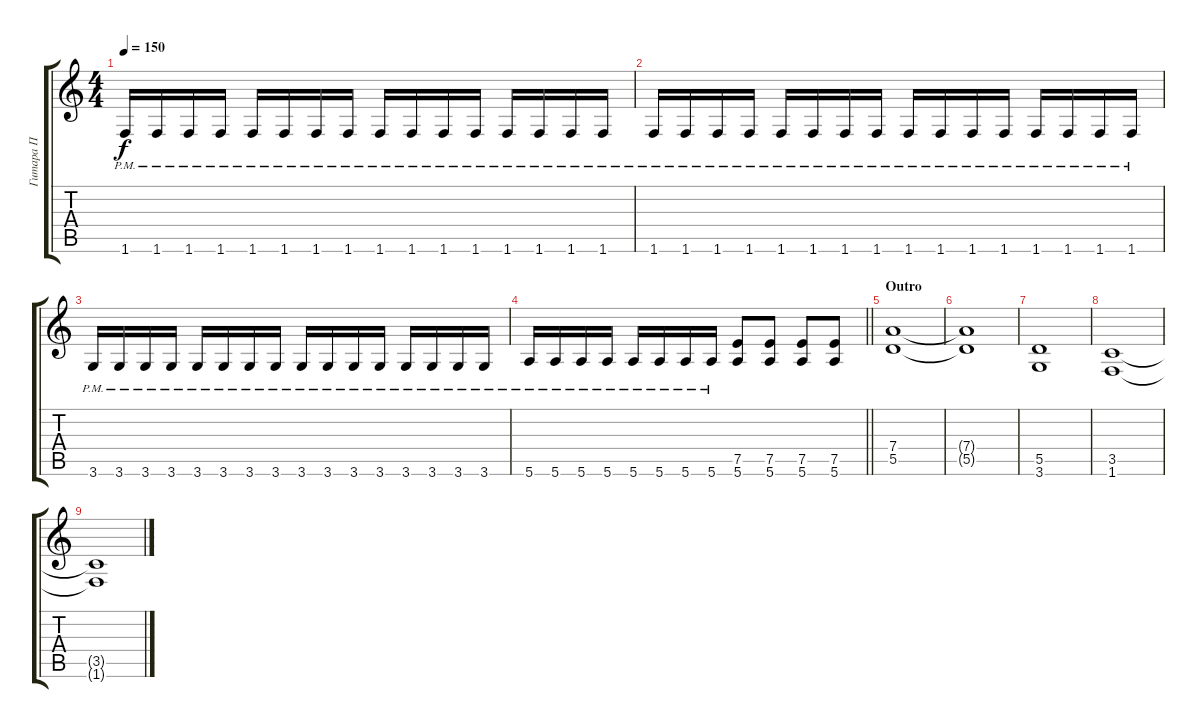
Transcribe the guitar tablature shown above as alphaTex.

\track ("Гитара П" "Гитара П") {instrument overdrivenguitar}
\staff {score tabs}
\tuning (E4 B3 G3 D3 A2 E2) {hide}
\ts (4 4)
\tempo 150
\clef g2
\ks c
1.6{pm}.16{dy f} 1.6{pm}.16 1.6{pm}.16 1.6{pm}.16 1.6{pm}.16 1.6{pm}.16 1.6{pm}.16 1.6{pm}.16 1.6{pm}.16 1.6{pm}.16 1.6{pm}.16 1.6{pm}.16 1.6{pm}.16 1.6{pm}.16 1.6{pm}.16 1.6{pm}.16 |
1.6{pm}.16 1.6{pm}.16 1.6{pm}.16 1.6{pm}.16 1.6{pm}.16 1.6{pm}.16 1.6{pm}.16 1.6{pm}.16 1.6{pm}.16 1.6{pm}.16 1.6{pm}.16 1.6{pm}.16 1.6{pm}.16 1.6{pm}.16 1.6{pm}.16 1.6{pm}.16 |
3.6{pm}.16 3.6{pm}.16 3.6{pm}.16 3.6{pm}.16 3.6{pm}.16 3.6{pm}.16 3.6{pm}.16 3.6{pm}.16 3.6{pm}.16 3.6{pm}.16 3.6{pm}.16 3.6{pm}.16 3.6{pm}.16 3.6{pm}.16 3.6{pm}.16 3.6{pm}.16 |
\barLineRight lightlight
5.6{pm}.16 5.6{pm}.16 5.6{pm}.16 5.6{pm}.16 5.6{pm}.16 5.6{pm}.16 5.6{pm}.16 5.6{pm}.16 (7.5 5.6).8 (7.5 5.6).8 (7.5 5.6).8 (7.5 5.6).8 |
\section ("" "Outro")
(7.4 5.5).1 |
(7.4{t} 5.5{t}).1 |
(5.5 3.6).1 |
(3.5 1.6).1 |
(3.5{t} 1.6{t}).1
